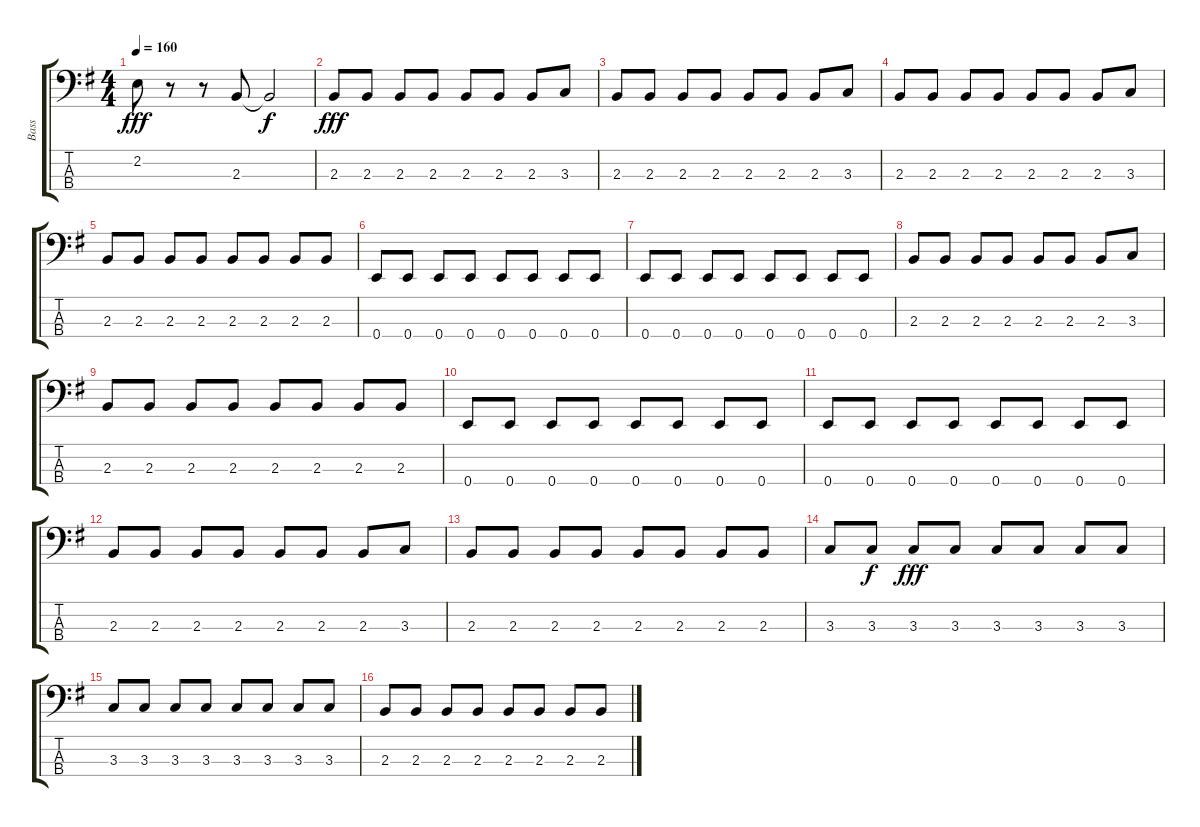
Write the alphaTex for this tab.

\track ("Bass" "Bass") {instrument electricbasspick}
\staff {score tabs}
\tuning (G2 D2 A1 E1) {hide}
\ts (4 4)
\tempo 160
\clef f4
\ks g
2.2.8{dy fff} r.8 r.8 2.3.8 2.3{t}.2{dy f} |
2.3.8{dy fff} 2.3.8 2.3.8 2.3.8 2.3.8 2.3.8 2.3.8 3.3.8 |
2.3.8 2.3.8 2.3.8 2.3.8 2.3.8 2.3.8 2.3.8 3.3.8 |
2.3.8 2.3.8 2.3.8 2.3.8 2.3.8 2.3.8 2.3.8 3.3.8 |
2.3.8 2.3.8 2.3.8 2.3.8 2.3.8 2.3.8 2.3.8 2.3.8 |
0.4.8 0.4.8 0.4.8 0.4.8 0.4.8 0.4.8 0.4.8 0.4.8 |
0.4.8 0.4.8 0.4.8 0.4.8 0.4.8 0.4.8 0.4.8 0.4.8 |
2.3.8 2.3.8 2.3.8 2.3.8 2.3.8 2.3.8 2.3.8 3.3.8 |
2.3.8 2.3.8 2.3.8 2.3.8 2.3.8 2.3.8 2.3.8 2.3.8 |
0.4.8 0.4.8 0.4.8 0.4.8 0.4.8 0.4.8 0.4.8 0.4.8 |
0.4.8 0.4.8 0.4.8 0.4.8 0.4.8 0.4.8 0.4.8 0.4.8 |
2.3.8 2.3.8 2.3.8 2.3.8 2.3.8 2.3.8 2.3.8 3.3.8 |
2.3.8 2.3.8 2.3.8 2.3.8 2.3.8 2.3.8 2.3.8 2.3.8 |
3.3.8 3.3.8{dy f} 3.3.8{dy fff} 3.3.8 3.3.8 3.3.8 3.3.8 3.3.8 |
3.3.8 3.3.8 3.3.8 3.3.8 3.3.8 3.3.8 3.3.8 3.3.8 |
2.3.8 2.3.8 2.3.8 2.3.8 2.3.8 2.3.8 2.3.8 2.3.8
